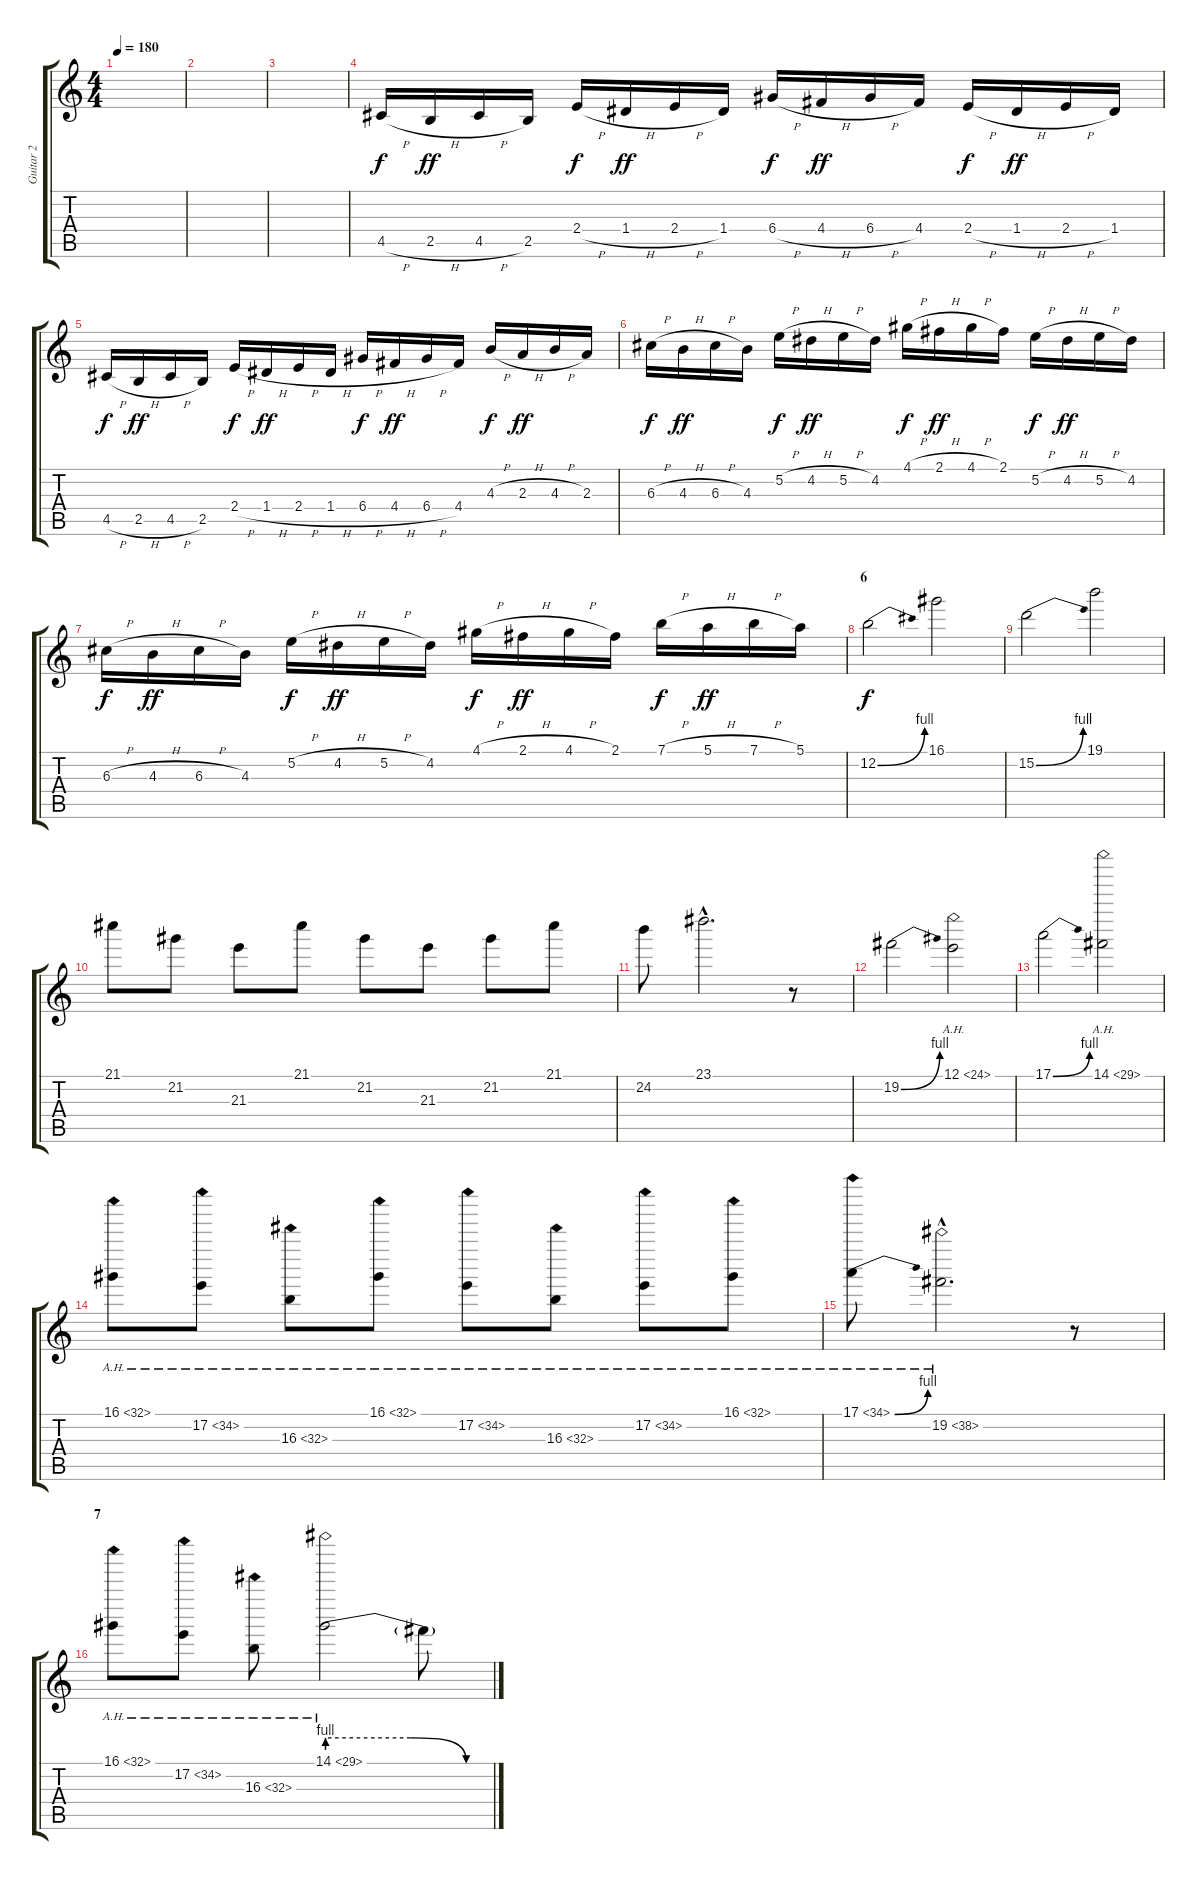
\track ("Guitar 2" "Guitar 2") {instrument overdrivenguitar}
\staff {score tabs}
\tuning (E4 B3 G3 D3 A2 E2) {hide}
\ts (4 4)
\tempo 180
\clef g2
\ks c
|
|
|
4.5{h}.16 2.5{h}.16{dy ff} 4.5{h}.16 2.5.16 2.4{h}.16{dy f} 1.4{h}.16{dy ff} 2.4{h}.16 1.4.16 6.4{h}.16{dy f} 4.4{h}.16{dy ff} 6.4{h}.16 4.4.16 2.4{h}.16{dy f} 1.4{h}.16{dy ff} 2.4{h}.16 1.4.16 |
4.5{h}.16{dy f} 2.5{h}.16{dy ff} 4.5{h}.16 2.5.16 2.4{h}.16{dy f} 1.4{h}.16{dy ff} 2.4{h}.16 1.4{h}.16 6.4{h}.16{dy f} 4.4{h}.16{dy ff} 6.4{h}.16 4.4.16 4.3{h}.16{dy f} 2.3{h}.16{dy ff} 4.3{h}.16 2.3.16 |
6.3{h}.16{dy f} 4.3{h}.16{dy ff} 6.3{h}.16 4.3.16 5.2{h}.16{dy f} 4.2{h}.16{dy ff} 5.2{h}.16 4.2.16 4.1{h}.16{dy f} 2.1{h}.16{dy ff} 4.1{h}.16 2.1.16 5.2{h}.16{dy f} 4.2{h}.16{dy ff} 5.2{h}.16 4.2.16 |
6.3{h}.16{dy f} 4.3{h}.16{dy ff} 6.3{h}.16 4.3.16 5.2{h}.16{dy f} 4.2{h}.16{dy ff} 5.2{h}.16 4.2.16 4.1{h}.16{dy f} 2.1{h}.16{dy ff} 4.1{h}.16 2.1.16 7.1{h}.16{dy f} 5.1{h}.16{dy ff} 7.1{h}.16 5.1.16 |
\section ("" "6")
12.2{be (bend 0 0 60 4)}.2{dy f} 16.1.2 |
15.2{be (bend 0 0 60 4)}.2 19.1.2 |
21.1.8 21.2.8 21.3.8 21.1.8 21.2.8 21.3.8 21.2.8 21.1.8 |
24.2.8 23.1{hac}.2{d} r.8 |
19.2{be (bend 0 0 60 4)}.2 12.1{ah 12}.2 |
17.1{be (bend 0 0 60 4)}.2 14.1{ah 15}.2 |
16.1{ah 16}.8 17.2{ah 17}.8 16.3{ah 16}.8 16.1{ah 16}.8 17.2{ah 17}.8 16.3{ah 16}.8 17.2{ah 17}.8 16.1{ah 16}.8 |
17.1{be (bend 0 0 60 4) ah 17}.8 19.2{ah 19 hac}.2{d} r.8 |
\section ("" "7")
16.1{ah 16}.8 17.2{ah 17}.8 16.3{ah 16}.8 14.1{be (custom 0 4 30 4 50 0 60 0) ah 15}.2 14.1{t}.8
